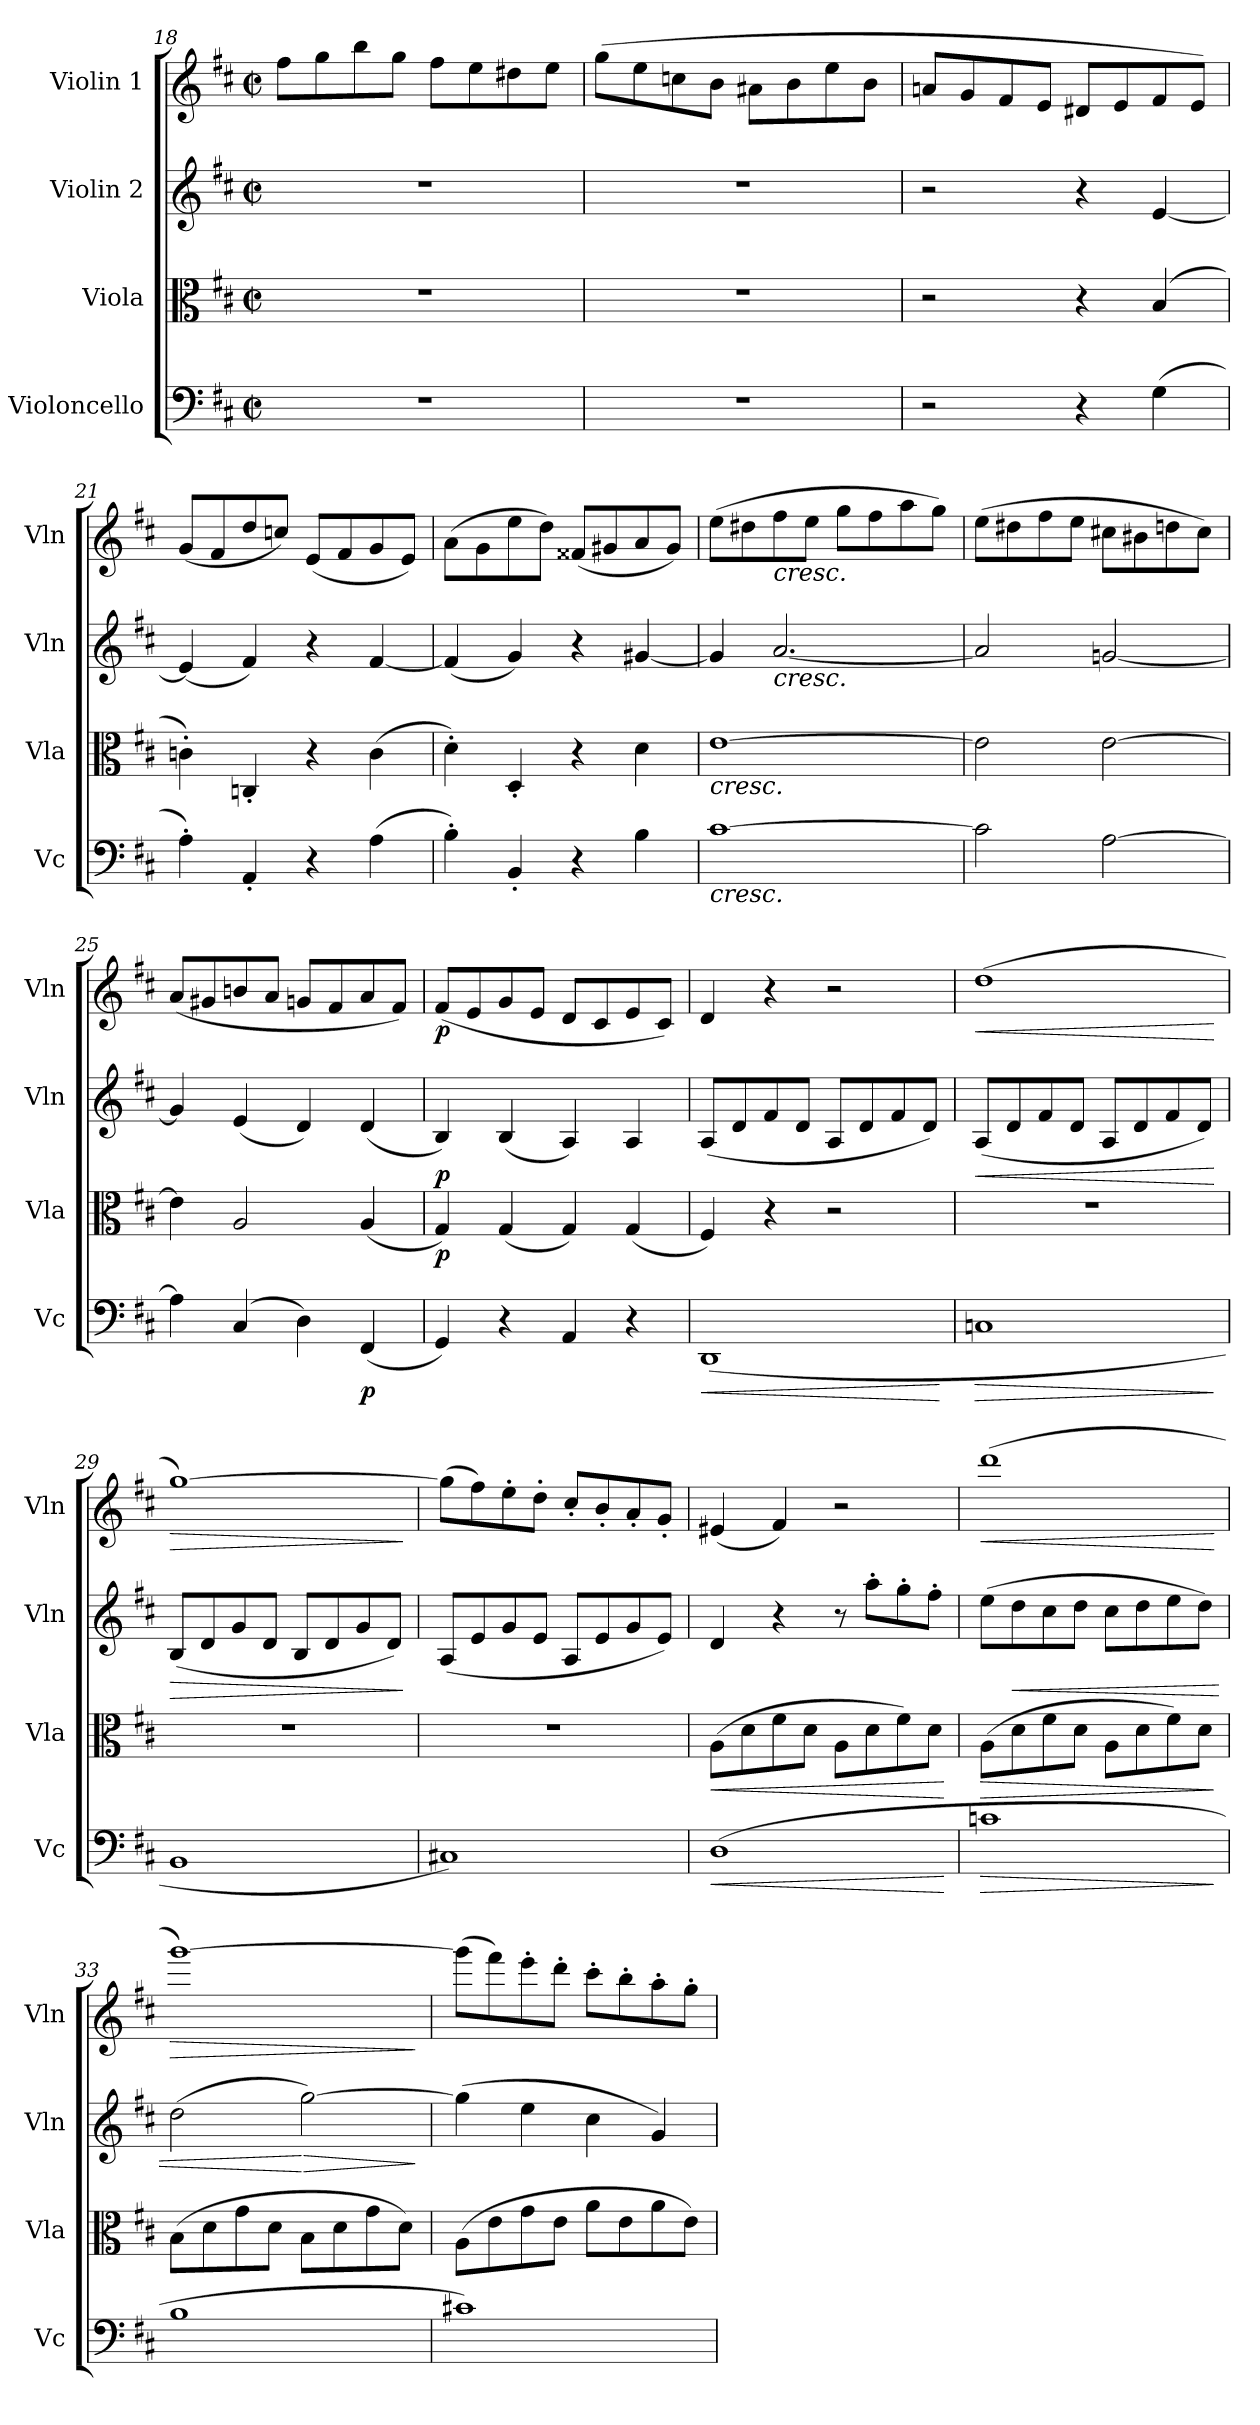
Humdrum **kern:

**kern	**dynam	**kern	**dynam	**kern	**dynam	**kern	**dynam
*part4	*part4	*part3	*part3	*part2	*part2	*part1	*part1
*staff4	*staff4	*staff3	*staff3	*staff2	*staff2	*staff1	*staff1
*I"Violoncello	*	*I"Viola	*	*I"Violin 2	*	*I"Violin 1	*
*I'Vc	*	*I'Vla	*	*I'Vln	*	*I'Vln	*
*clefF4	*	*clefC3	*	*clefG2	*	*clefG2	*
*k[f#c#]	*	*k[f#c#]	*	*k[f#c#]	*	*k[f#c#]	*
*M2/2	*	*M2/2	*	*M2/2	*	*M2/2	*
*met(c|)	*	*met(c|)	*	*met(c|)	*	*met(c|)	*
=18	=18	=18	=18	=18	=18	=18	=18
1r	.	1r	.	1r	.	8ff#\L	.
.	.	.	.	.	.	8gg\	.
.	.	.	.	.	.	8bb\	.
.	.	.	.	.	.	8gg\J	.
.	.	.	.	.	.	8ff#\L	.
.	.	.	.	.	.	8ee\	.
.	.	.	.	.	.	8dd#X\	.
.	.	.	.	.	.	8ee\J	.
=19	=19	=19	=19	=19	=19	=19	=19
1r	.	1r	.	1r	.	(8gg\L	.
.	.	.	.	.	.	8ee\	.
.	.	.	.	.	.	8ccn\	.
.	.	.	.	.	.	8b\J	.
.	.	.	.	.	.	8a#X\L	.
.	.	.	.	.	.	8b\	.
.	.	.	.	.	.	8ee\	.
.	.	.	.	.	.	8b\J	.
!!LO:LB:g=z
=20	=20	=20	=20	=20	=20	=20	=20
2r	.	2r	.	2r	.	8an/L	.
.	.	.	.	.	.	8g/	.
.	.	.	.	.	.	8f#/	.
.	.	.	.	.	.	8e/J	.
4r	.	4r	.	4r	.	8d#X/L	.
.	.	.	.	.	.	8e/	.
(4G\	.	(4B/	.	[4e/	.	8f#/	.
.	.	.	.	.	.	8e/J)	.
=21	=21	=21	=21	=21	=21	=21	=21
4A'\)	.	4cn'\)	.	(4e/]	.	(8g/L	.
.	.	.	.	.	.	8f#/	.
4AA'/	.	4Cn'/	.	4f#/)	.	8dd/	.
.	.	.	.	.	.	8ccn/J)	.
4r	.	4r	.	4r	.	(8e/L	.
.	.	.	.	.	.	8f#/	.
(>4A\	.	(4c\	.	[4f#/	.	8g/	.
.	.	.	.	.	.	8e/J)	.
!!LO:LB:g=z
=22	=22	=22	=22	=22	=22	=22	=22
4B'\)	.	4d'\)	.	(4f#/]	.	(8a\L	.
.	.	.	.	.	.	8g\	.
4BB'/	.	4D'/	.	4g/)	.	8ee\	.
.	.	.	.	.	.	8dd\J)	.
4r	.	4r	.	4r	.	(8f##X/L	.
.	.	.	.	.	.	8g#X/	.
4B\	.	4d\	.	[4g#X/	.	8a/	.
.	.	.	.	.	.	8g#/J)	.
=23	=23	=23	=23	=23	=23	=23	=23
!	!	!LO:TX:b:i:t=cresc.	!	!	!	!	!
!LO:TX:b:i:t=cresc.	!	!	!	!	!	!	!
[1c#	.	[1e	.	4g#/]	.	(8ee\L	.
.	.	.	.	.	.	8dd#X\	.
!	!	!	!	!	!	!LO:TX:b:i:t=cresc.	!
!	!	!	!	!LO:TX:b:i:t=cresc.	!	!	!
.	.	.	.	[2.a/	.	8ff#\	.
.	.	.	.	.	.	8ee\J	.
.	.	.	.	.	.	8gg\L	.
.	.	.	.	.	.	8ff#\	.
.	.	.	.	.	.	8aa\	.
.	.	.	.	.	.	8gg\J)	.
=24	=24	=24	=24	=24	=24	=24	=24
2c#\]	.	2e\]	.	2a/]	.	(8ee\L	.
.	.	.	.	.	.	8dd#X\	.
.	.	.	.	.	.	8ff#\	.
.	.	.	.	.	.	8ee\J	.
[2A\	.	[2e\	.	[2gn/	.	8cc#X\L	.
.	.	.	.	.	.	8b#X\	.
.	.	.	.	.	.	8ddn\	.
.	.	.	.	.	.	8cc#\J)	.
=25	=25	=25	=25	=25	=25	=25	=25
4A\]	.	4e\]	.	4g/]	.	(8a/L	.
.	.	.	.	.	.	8g#X/	.
(4C#/	.	2A/	.	(4e/	.	8bn/	.
.	.	.	.	.	.	8a/J	.
4D\)	.	.	.	4d/)	.	8gn/L	.
.	.	.	.	.	.	8f#/	.
!	!LO:DY:b	!	!	!	!	!	!
(4FF#/	p	(4A/	.	(4d/	.	8a/	.
.	.	.	.	.	.	8f#/J)	.
=26	=26	=26	=26	=26	=26	=26	=26
!	!	!	!LO:DY:b	!	!LO:DY:b	!	!LO:DY:b
4GG/)	.	4G/)	p	4B/)	p	(8f#/L	p
.	.	.	.	.	.	8e/	.
4r	.	(4G/	.	(4B/	.	8g/	.
.	.	.	.	.	.	8e/J	.
4AA/	.	4G/)	.	4A/)	.	8d/L	.
.	.	.	.	.	.	8c#/	.
4r	.	(4G/	.	4A/	.	8e/	.
.	.	.	.	.	.	8c#/J)	.
!!LO:LB:g=z
=27	=27	=27	=27	=27	=27	=27	=27
!	!LO:HP:b	!	!	!	!	!	!
(1DD	<	4F#/)	.	(8A/L	.	4d/	.
.	.	.	.	8d/	.	.	.
.	.	4r	.	8f#/	.	4r	.
.	.	.	.	8d/J	.	.	.
.	.	2r	.	8A/L	.	2r	.
.	.	.	.	8d/	.	.	.
.	.	.	.	8f#/	.	.	.
.	.	.	.	8d/J)	.	.	.
.	[	.	.	.	.	.	.
=28	=28	=28	=28	=28	=28	=28	=28
!	!LO:HP:b	!	!	!	!LO:HP:b	!	!LO:HP:b
1Cn	>	1r	.	(8A/L	<	(1dd	<
.	.	.	.	8d/	.	.	.
.	.	.	.	8f#/	.	.	.
.	.	.	.	8d/J	.	.	.
.	.	.	.	8A/L	.	.	.
.	.	.	.	8d/	.	.	.
.	.	.	.	8f#/	.	.	.
.	.	.	.	8d/J)	.	.	.
.	]	.	.	.	[	.	[
!!LO:PB:g=z
=29	=29	=29	=29	=29	=29	=29	=29
!	!	!	!	!	!LO:HP:b	!	!LO:HP:b
1BB	.	1r	.	(8B/L	>	[1gg)	>
.	.	.	.	8d/	.	.	.
.	.	.	.	8g/	.	.	.
.	.	.	.	8d/J	.	.	.
.	.	.	.	8B/L	.	.	.
.	.	.	.	8d/	.	.	.
.	.	.	.	8g/	.	.	.
.	.	.	.	8d/J)	.	.	.
.	.	.	.	.	]	.	]
=30	=30	=30	=30	=30	=30	=30	=30
1C#X)	.	1r	.	(8A/L	.	(8gg\L]	.
.	.	.	.	8e/	.	8ff#\)	.
.	.	.	.	8g/	.	8ee'\	.
.	.	.	.	8e/J	.	8dd'\J	.
.	.	.	.	8A/L	.	8cc#'/L	.
.	.	.	.	8e/	.	8b'/	.
.	.	.	.	8g/	.	8a'/	.
.	.	.	.	8e/J)	.	8g'/J	.
=31	=31	=31	=31	=31	=31	=31	=31
!	!LO:HP:b	!	!LO:HP:b	!	!	!	!
(1D	<	(8A\L	<	4d/	.	(4e#X/	.
.	.	8d\	.	.	.	.	.
.	.	8f#\	.	4r	.	4f#/)	.
.	.	8d\J	.	.	.	.	.
.	.	8A\L	.	8r	.	2r	.
.	.	8d\	.	8aa'\L	.	.	.
.	.	8f#\)	.	8gg'\	.	.	.
.	.	8d\J	.	8ff#'\J	.	.	.
.	[	.	[	.	.	.	.
=32	=32	=32	=32	=32	=32	=32	=32
!	!LO:HP:b	!	!LO:HP:b	!	!	!	!LO:HP:b
1cn	>	(8A\L	>	(8ee\L	.	(1ddd	<
!	!	!	!	!	!LO:HP:b	!	!
.	.	8d\	.	8dd\	<	.	.
.	.	8f#\	.	8cc#\	.	.	.
.	.	8d\J	.	8dd\J	.	.	.
.	.	8A\L	.	8cc#\L	.	.	.
.	.	8d\	.	8dd\	.	.	.
.	.	8f#\)	.	8ee\	.	.	.
.	.	8d\J	.	8dd\J)	.	.	.
.	]	.	]	.	.	.	[
=33	=33	=33	=33	=33	=33	=33	=33
!	!	!	!	!	!	!	!LO:HP:b
1B	.	(8B\L	.	(2dd\	.	[1ggg)	>
.	.	8d\	.	.	.	.	.
.	.	8g\	.	.	.	.	.
.	.	8d\J	.	.	.	.	.
!	!	!	!	!	!LO:HP:n=1:b	!	!
.	.	8B\L	.	[2gg\)	[ >	.	.
.	.	8d\	.	.	.	.	.
.	.	8g\	.	.	.	.	.
.	.	8d\J)	.	.	.	.	.
.	.	.	.	.	]	.	]
!!LO:LB:g=z
=34	=34	=34	=34	=34	=34	=34	=34
1c#X)	.	(8A\L	.	(4gg\]	.	(8ggg\L]	.
.	.	8e\	.	.	.	8fff#\)	.
.	.	8g\	.	4ee\	.	8eee'\	.
.	.	8e\J	.	.	.	8ddd'\J	.
.	.	8a\L	.	4cc#\	.	8ccc#'\L	.
.	.	8e\	.	.	.	8bb'\	.
.	.	8a\	.	4g/)	.	8aa'\	.
.	.	8e\J)	.	.	.	8gg'\J	.
=	=	=	=	=	=	=	=
*-	*-	*-	*-	*-	*-	*-	*-
